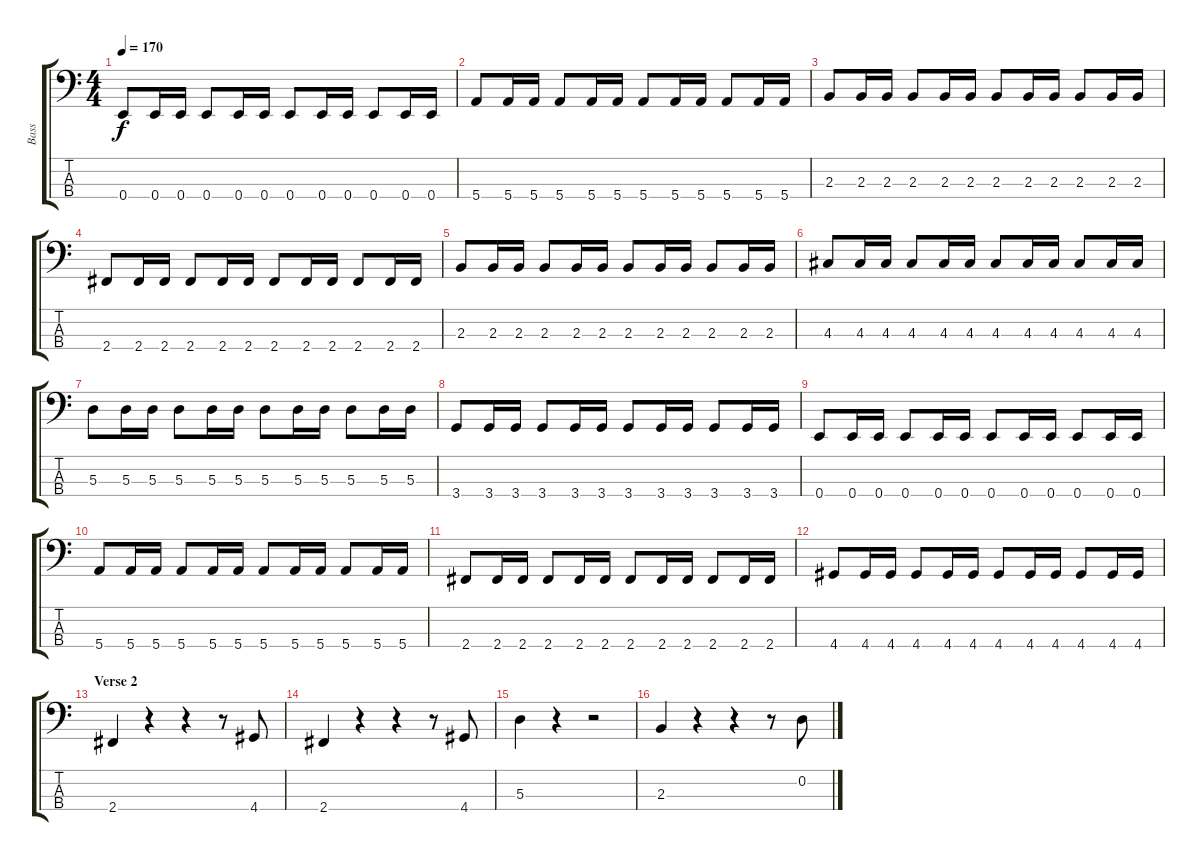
\track ("Bass" "Bass") {instrument electricbassfinger}
\staff {score tabs}
\tuning (G2 D2 A1 E1) {hide}
\ts (4 4)
\tempo 170
\clef f4
\ks c
0.4.8{dy f} 0.4.16 0.4.16 0.4.8 0.4.16 0.4.16 0.4.8 0.4.16 0.4.16 0.4.8 0.4.16 0.4.16 |
5.4.8 5.4.16 5.4.16 5.4.8 5.4.16 5.4.16 5.4.8 5.4.16 5.4.16 5.4.8 5.4.16 5.4.16 |
2.3.8 2.3.16 2.3.16 2.3.8 2.3.16 2.3.16 2.3.8 2.3.16 2.3.16 2.3.8 2.3.16 2.3.16 |
2.4.8 2.4.16 2.4.16 2.4.8 2.4.16 2.4.16 2.4.8 2.4.16 2.4.16 2.4.8 2.4.16 2.4.16 |
2.3.8 2.3.16 2.3.16 2.3.8 2.3.16 2.3.16 2.3.8 2.3.16 2.3.16 2.3.8 2.3.16 2.3.16 |
4.3.8 4.3.16 4.3.16 4.3.8 4.3.16 4.3.16 4.3.8 4.3.16 4.3.16 4.3.8 4.3.16 4.3.16 |
5.3.8 5.3.16 5.3.16 5.3.8 5.3.16 5.3.16 5.3.8 5.3.16 5.3.16 5.3.8 5.3.16 5.3.16 |
3.4.8 3.4.16 3.4.16 3.4.8 3.4.16 3.4.16 3.4.8 3.4.16 3.4.16 3.4.8 3.4.16 3.4.16 |
0.4.8 0.4.16 0.4.16 0.4.8 0.4.16 0.4.16 0.4.8 0.4.16 0.4.16 0.4.8 0.4.16 0.4.16 |
5.4.8 5.4.16 5.4.16 5.4.8 5.4.16 5.4.16 5.4.8 5.4.16 5.4.16 5.4.8 5.4.16 5.4.16 |
2.4.8 2.4.16 2.4.16 2.4.8 2.4.16 2.4.16 2.4.8 2.4.16 2.4.16 2.4.8 2.4.16 2.4.16 |
4.4.8 4.4.16 4.4.16 4.4.8 4.4.16 4.4.16 4.4.8 4.4.16 4.4.16 4.4.8 4.4.16 4.4.16 |
\section ("" "Verse 2")
2.4.4 r.4 r.4 r.8 4.4.8 |
2.4.4 r.4 r.4 r.8 4.4.8 |
5.3.4 r.4 r.2 |
2.3.4 r.4 r.4 r.8 0.2.8
